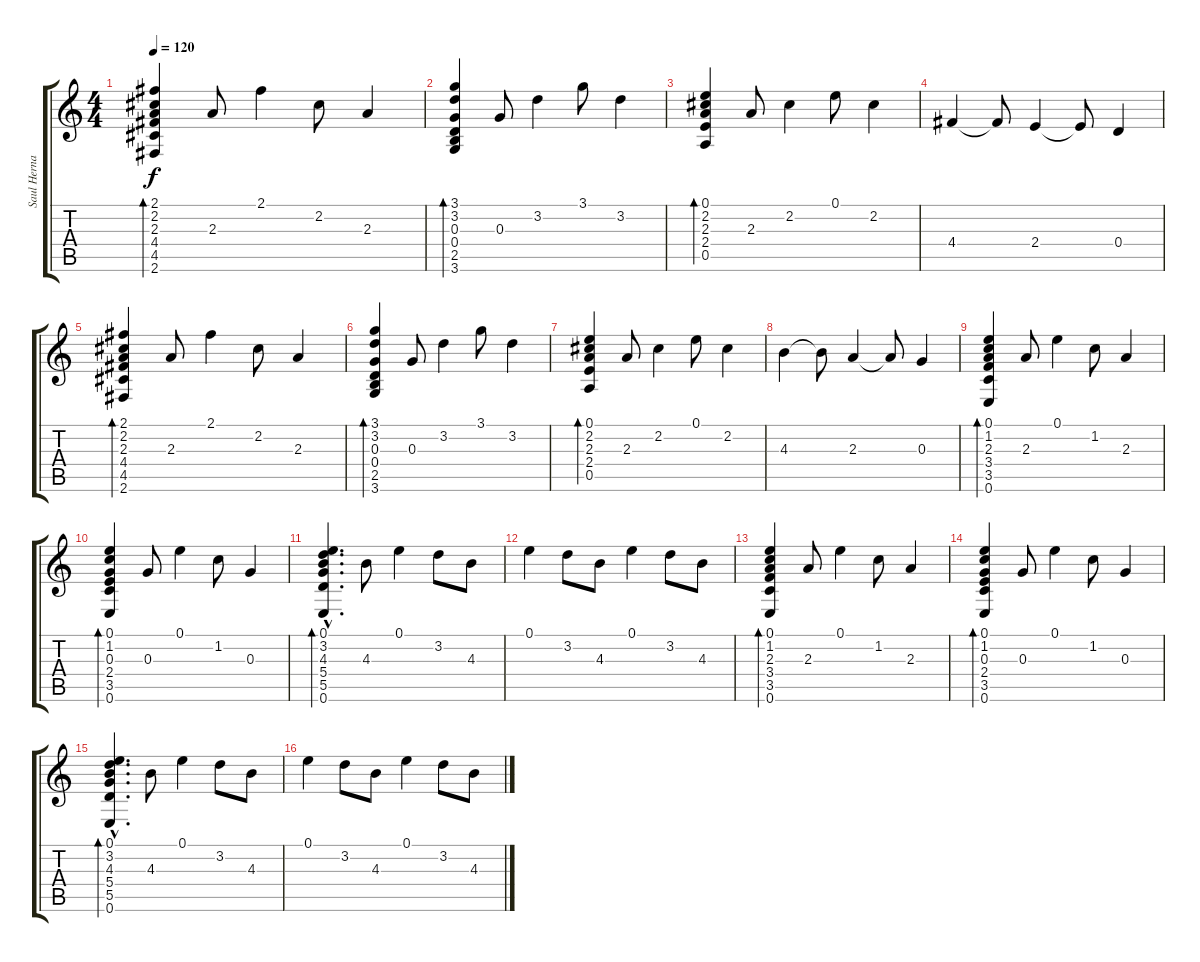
\track ("Saul Hernandez" "Saul Herna") {instrument acousticguitarsteel}
\staff {score tabs}
\tuning (E4 B3 G3 D3 A2 E2) {hide}
\ts (4 4)
\tempo 120
\clef g2
\ks c
(2.1 2.2 2.3 4.4 4.5 2.6).4{bd 240 dy f} 2.3.8 2.1.4 2.2.8 2.3.4 |
(3.1 3.2 0.3 0.4 2.5 3.6).4{bd 240} 0.3.8 3.2.4 3.1.8 3.2.4 |
(0.1 2.2 2.3 2.4 0.5).4{bd 240} 2.3.8 2.2.4 0.1.8 2.2.4 |
4.4.4 4.4{t}.8 2.4.4 2.4{t}.8 0.4.4 |
(2.1 2.2 2.3 4.4 4.5 2.6).4{bd 240} 2.3.8 2.1.4 2.2.8 2.3.4 |
(3.1 3.2 0.3 0.4 2.5 3.6).4{bd 240} 0.3.8 3.2.4 3.1.8 3.2.4 |
(0.1 2.2 2.3 2.4 0.5).4{bd 240} 2.3.8 2.2.4 0.1.8 2.2.4 |
4.3.4 4.3{t}.8 2.3.4 2.3{t}.8 0.3.4 |
(0.1 1.2 2.3 3.4 3.5 0.6).4{bd 240} 2.3.8 0.1.4 1.2.8 2.3.4 |
(0.1 1.2 0.3 2.4 3.5 0.6).4{bd 240} 0.3.8 0.1.4 1.2.8 0.3.4 |
(0.1{hac} 3.2{hac} 4.3{hac} 5.4{hac} 5.5{hac} 0.6{hac}).4{d bd 240} 4.3.8 0.1.4 3.2.8 4.3.8 |
0.1.4 3.2.8 4.3.8 0.1.4 3.2.8 4.3.8 |
(0.1 1.2 2.3 3.4 3.5 0.6).4{bd 240} 2.3.8 0.1.4 1.2.8 2.3.4 |
(0.1 1.2 0.3 2.4 3.5 0.6).4{bd 240} 0.3.8 0.1.4 1.2.8 0.3.4 |
(0.1{hac} 3.2{hac} 4.3{hac} 5.4{hac} 5.5{hac} 0.6{hac}).4{d bd 240} 4.3.8 0.1.4 3.2.8 4.3.8 |
0.1.4 3.2.8 4.3.8 0.1.4 3.2.8 4.3.8
